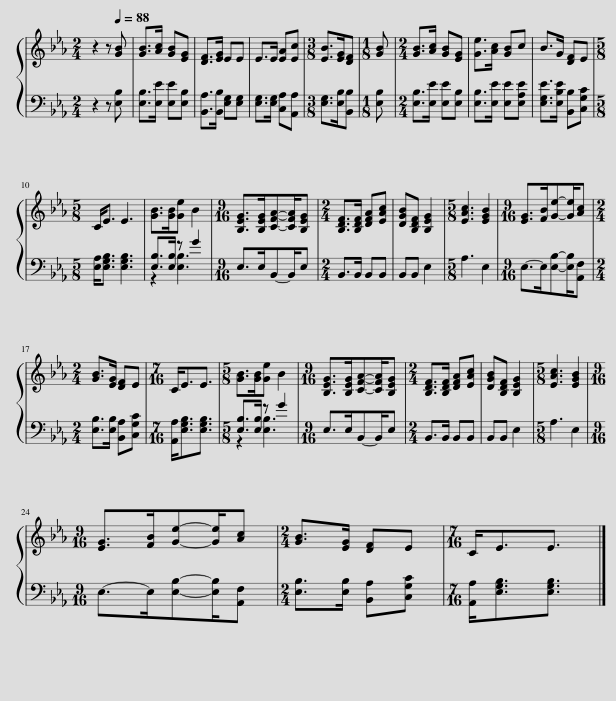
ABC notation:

X:1
%%score { 1 | ( 2 3 ) }
L:1/8
M:2/4
I:linebreak $
K:Eb
V:1 treble
V:2 bass
V:3 bass
V:1
 z2 z[Q:1/4=88] [GB] | [GB]>[Ac] [GB][EG] | [DF]>[EG] EE | E>E [EA][Ec] |[M:3/8] [EB]>[EG][DF] | %5
[M:1/8] [GB] |[M:2/4] [GB]>[Ac] [GB][EG] | [Ge]>[Ac] [GB]c | B>G [DF]E |$[M:5/8] C<E E3 | %10
 [GB]>[GB][Ge] B2 |[M:9/16] [B,EG]>[B,EG][CFA]-[CFA]/[B,EG] |[M:2/4] [B,DF]>[B,DF] [DFA][EAc] | [DGB][B,DF] [B,EG]2 |[M:5/8] [EAc]3 [EGB]2 | %15
[M:9/16] [EG]>[FB][Ge]-[Ge]/[Ac] |$[M:2/4] [GB]>[EG] [DF]E |[M:7/16] C<EE3/2 |[M:5/8] [GB]>[GB][Ge] B2 |[M:9/16] [B,EG]>[B,EG][CFA]-[CFA]/[B,EG] | %20
[M:2/4] [B,DF]>[B,DF] [DFA][EAc] | [DGB][B,DF] [B,EG]2 |[M:5/8] [EAc]3 [EGB]2 |$[M:9/16] [EG]>[FB][Ge]-[Ge]/[Ac] |[M:2/4] [GB]>[EG] [DF]E | %25
[M:7/16] C<EE3/2 |] %26
V:2
 z2 z [E,B,] | [E,B,]>[E,E] [E,E][E,B,] | [B,,A,]>[B,,B,] [E,G,][E,G,] | [E,G,]>[E,G,] [C,A,][A,,A,] |[M:3/8] [E,G,]>[E,B,][B,,B,] | %5
[M:1/8] [E,B,] |[M:2/4] [E,B,]>[E,E] [E,E][E,B,] | [E,B,]>[E,E] [E,E][E,A,E] | [E,G,E]>[E,B,E] [B,,B,][C,G,C] |$[M:5/8] [E,A,]<[E,G,B,] [E,G,B,]3 | %10
 [E,B,]>[E,B,] z G2 |[M:9/16] E,>E,B,,-B,,/E, |[M:2/4] B,,>B,, B,,B,, | B,,B,, E,2 |[M:5/8] A,3 E,2 | %15
[M:9/16] E,->E,[E,B,]-[E,B,]/[A,,F,] |$[M:2/4] [E,B,]>[E,B,] [B,,A,][C,G,C] |[M:7/16] [A,,A,]<[E,G,B,][E,G,B,]3/2 |[M:5/8] [E,B,]>[E,B,] z G2 |[M:9/16] E,>E,B,,-B,,/E, | %20
[M:2/4] B,,>B,, B,,B,, | B,,B,, E,2 |[M:5/8] A,3 E,2 |$[M:9/16] E,->E,[E,B,]-[E,B,]/[A,,F,] |[M:2/4] [E,B,]>[E,B,] [B,,A,][C,G,C] | %25
[M:7/16] [A,,A,]<[E,G,B,][E,G,B,]3/2 |] %26
V:3
 x4 | x4 | x4 | x4 |[M:3/8] x3 | %5
[M:1/8] x |[M:2/4] x4 | x4 | x4 |$[M:5/8] x5 | %10
 z2 [E,B,]3 |[M:9/16] x9/2 |[M:2/4] x4 | x4 |[M:5/8] x5 | %15
[M:9/16] x9/2 |$[M:2/4] x4 |[M:7/16] x7/2 |[M:5/8] z2 [E,B,]3 |[M:9/16] x9/2 | %20
[M:2/4] x4 | x4 |[M:5/8] x5 |$[M:9/16] x9/2 |[M:2/4] x4 | %25
[M:7/16] x7/2 |] %26
